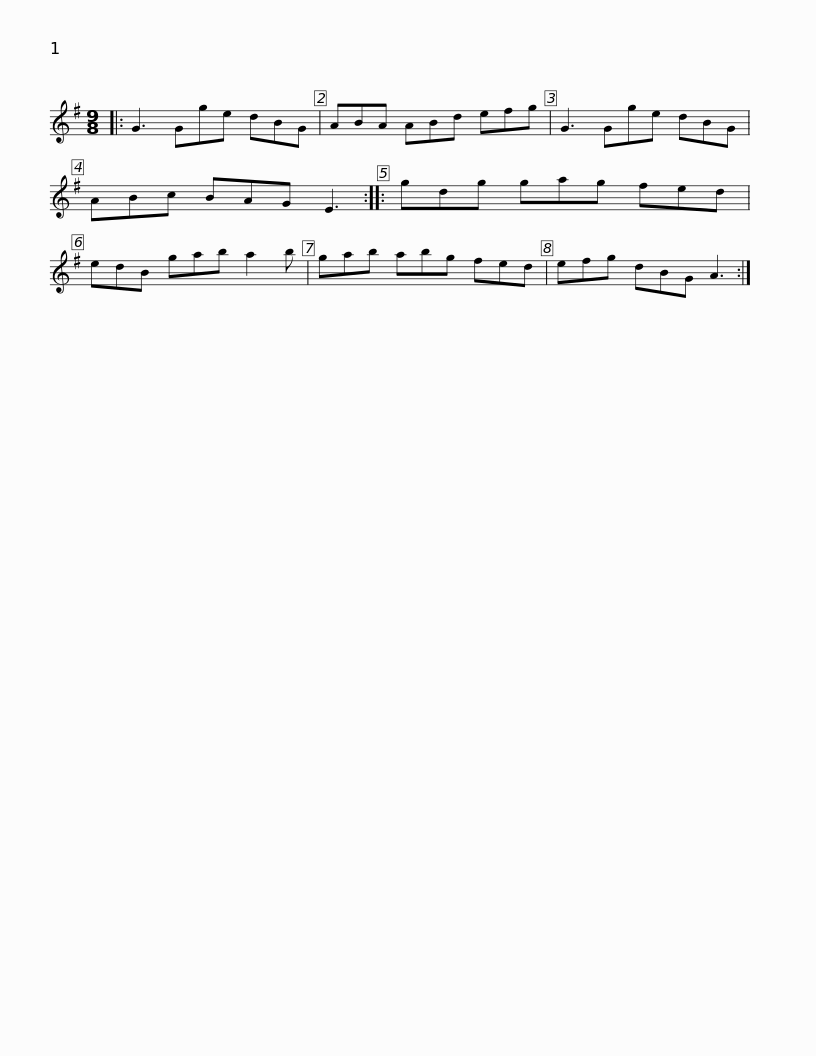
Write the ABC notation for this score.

X:1
L:1/8
M:9/8
I:linebreak $
K:G
V:1 treble
V:1
|: G3 Gge dBG | ABA ABd efg | G3 Gge dBG | ABc BAG E3 :: gdg gag fed |$ %5
 edB gab a2 b | gab abg fed | efg dBG A3 :| %8
